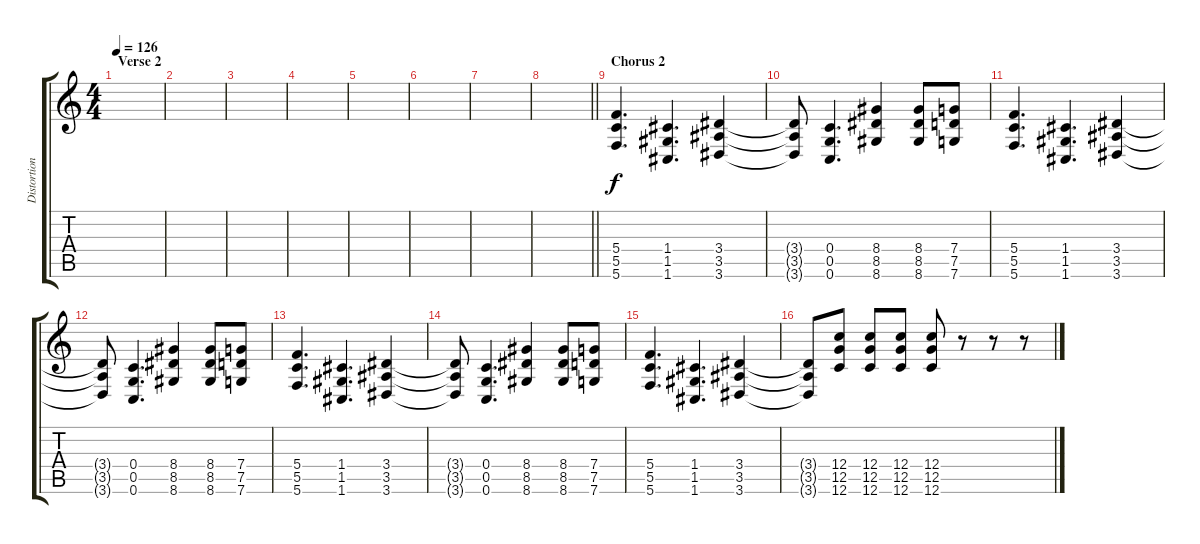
\track ("Distortion Guitar 1" "Distortion") {instrument distortionguitar}
\staff {score tabs}
\tuning (D4 A3 F3 C3 G2 C2) {hide}
\ts (4 4)
\section ("" "Verse 2")
\tempo 126
\clef g2
\ks c
|
|
|
|
|
|
|
\barLineRight lightlight
|
\section ("" "Chorus 2")
(5.4 5.5 5.6).4{d} (1.4 1.5 1.6).4{d} (3.4 3.5 3.6).4 |
(3.4{t} 3.5{t} 3.6{t}).8 (0.4 0.5 0.6).4{d} (8.4 8.5 8.6).4 (8.4 8.5 8.6).8 (7.4 7.5 7.6).8 |
(5.4 5.5 5.6).4{d} (1.4 1.5 1.6).4{d} (3.4 3.5 3.6).4 |
(3.4{t} 3.5{t} 3.6{t}).8 (0.4 0.5 0.6).4{d} (8.4 8.5 8.6).4 (8.4 8.5 8.6).8 (7.4 7.5 7.6).8 |
(5.4 5.5 5.6).4{d} (1.4 1.5 1.6).4{d} (3.4 3.5 3.6).4 |
(3.4{t} 3.5{t} 3.6{t}).8 (0.4 0.5 0.6).4{d} (8.4 8.5 8.6).4 (8.4 8.5 8.6).8 (7.4 7.5 7.6).8 |
(5.4 5.5 5.6).4{d} (1.4 1.5 1.6).4{d} (3.4 3.5 3.6).4 |
(3.4{t} 3.5{t} 3.6{t}).8 (12.4 12.5 12.6).8 (12.4 12.5 12.6).8 (12.4 12.5 12.6).8 (12.4 12.5 12.6).8 r.8 r.8 r.8
